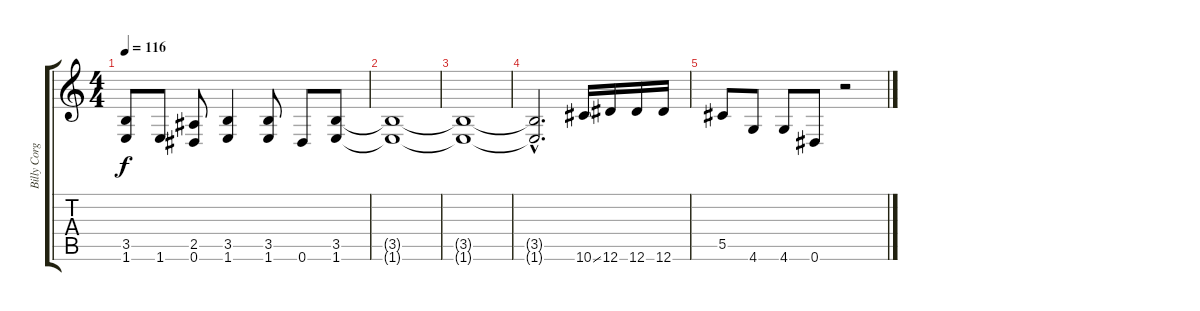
\track ("Billy Corgan" "Billy Corg") {instrument distortionguitar}
\staff {score tabs}
\tuning (Eb4 Bb3 Gb3 Db3 Ab2 Eb2) {hide}
\ts (4 4)
\tempo 116
\clef g2
\ks c
(3.5 1.6).8{dy f} 1.6.8 (2.5 0.6).8 (3.5 1.6).4 (3.5 1.6).8 0.6.8 (3.5 1.6).8 |
(3.5{t} 1.6{t}).1 |
(3.5{t} 1.6{t}).1 |
(3.5{hac t} 1.6{hac t}).2{d} 10.6{ss}.16 12.6.16 12.6.16 12.6.16 |
5.5.8 4.6.8 4.6.8 0.6.8 r.2
